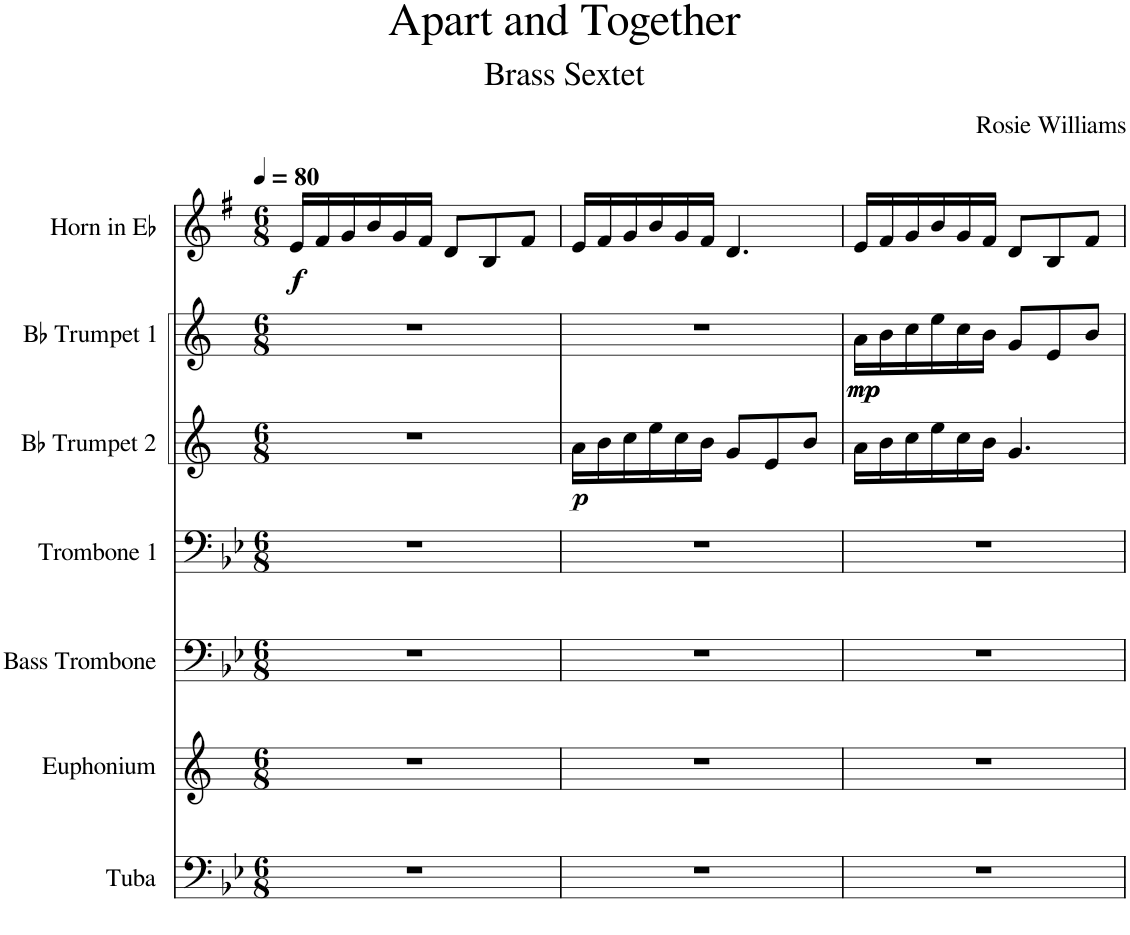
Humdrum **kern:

**kern	**kern	**kern	**kern	**kern	**dynam	**kern	**dynam	**kern	**dynam
*part7	*part6	*part5	*part4	*part3	*part3	*part2	*part2	*part1	*part1
*staff7	*staff6	*staff5	*staff4	*staff3	*staff3	*staff2	*staff2	*staff1	*staff1
*I"Tuba	*I"Euphonium	*I"Bass Trombone	*I"Trombone 1	*I"Bb Trumpet 2	*	*I"Bb Trumpet 1	*	*I"Horn in Eb	*
*I'Tba.	*	*I'B. Tbn.	*I'Tbn. 1	*I'Bb Tpt. 2	*	*I'Bb Tpt. 1	*	*	*
*clefF4	*clefG2	*clefF4	*clefF4	*clefG2	*	*clefG2	*	*clefG2	*
*	*Trd8c14	*	*	*Trd1c2	*	*Trd1c2	*	*Trd5c9	*
*k[b-e-]	*k[]	*k[b-e-]	*k[b-e-]	*k[]	*	*k[]	*	*k[f#]	*
*M6/8	*M6/8	*M6/8	*M6/8	*M6/8	*	*M6/8	*	*M6/8	*
*MM80	*MM80	*MM80	*MM80	*MM80	*	*MM80	*	*MM80	*
=1	=1	=1	=1	=1	=1	=1	=1	=1	=1
!	!	!	!	!	!	!	!	!	!LO:DY:b
2.r	2.r	2.r	2.r	2.r	.	2.r	.	16e/LL	f
.	.	.	.	.	.	.	.	16f#/	.
.	.	.	.	.	.	.	.	16g/	.
.	.	.	.	.	.	.	.	16b/	.
.	.	.	.	.	.	.	.	16g/	.
.	.	.	.	.	.	.	.	16f#/JJ	.
.	.	.	.	.	.	.	.	8d/L	.
.	.	.	.	.	.	.	.	8B/	.
.	.	.	.	.	.	.	.	8f#/J	.
=2	=2	=2	=2	=2	=2	=2	=2	=2	=2
!	!	!	!	!	!LO:DY:b	!	!	!	!
2.r	2.r	2.r	2.r	16a\LL	p	2.r	.	16e/LL	.
.	.	.	.	16b\	.	.	.	16f#/	.
.	.	.	.	16cc\	.	.	.	16g/	.
.	.	.	.	16ee\	.	.	.	16b/	.
.	.	.	.	16cc\	.	.	.	16g/	.
.	.	.	.	16b\JJ	.	.	.	16f#/JJ	.
.	.	.	.	8g/L	.	.	.	4.d/	.
.	.	.	.	8e/	.	.	.	.	.
.	.	.	.	8b/J	.	.	.	.	.
=3	=3	=3	=3	=3	=3	=3	=3	=3	=3
!	!	!	!	!	!	!	!LO:DY:b	!	!
!	!	!	!	!	!	!	!LO:DY:n=1:b	!	!
2.r	2.r	2.r	2.r	16a\LL	.	16a\LL	mp mp	16e/LL	.
.	.	.	.	16b\	.	16b\	.	16f#/	.
.	.	.	.	16cc\	.	16cc\	.	16g/	.
.	.	.	.	16ee\	.	16ee\	.	16b/	.
.	.	.	.	16cc\	.	16cc\	.	16g/	.
.	.	.	.	16b\JJ	.	16b\JJ	.	16f#/JJ	.
.	.	.	.	4.g/	.	8g/L	.	8d/L	.
.	.	.	.	.	.	8e/	.	8B/	.
.	.	.	.	.	.	8b/J	.	8f#/J	.
=	=	=	=	=	=	=	=	=	=
*-	*-	*-	*-	*-	*-	*-	*-	*-	*-
